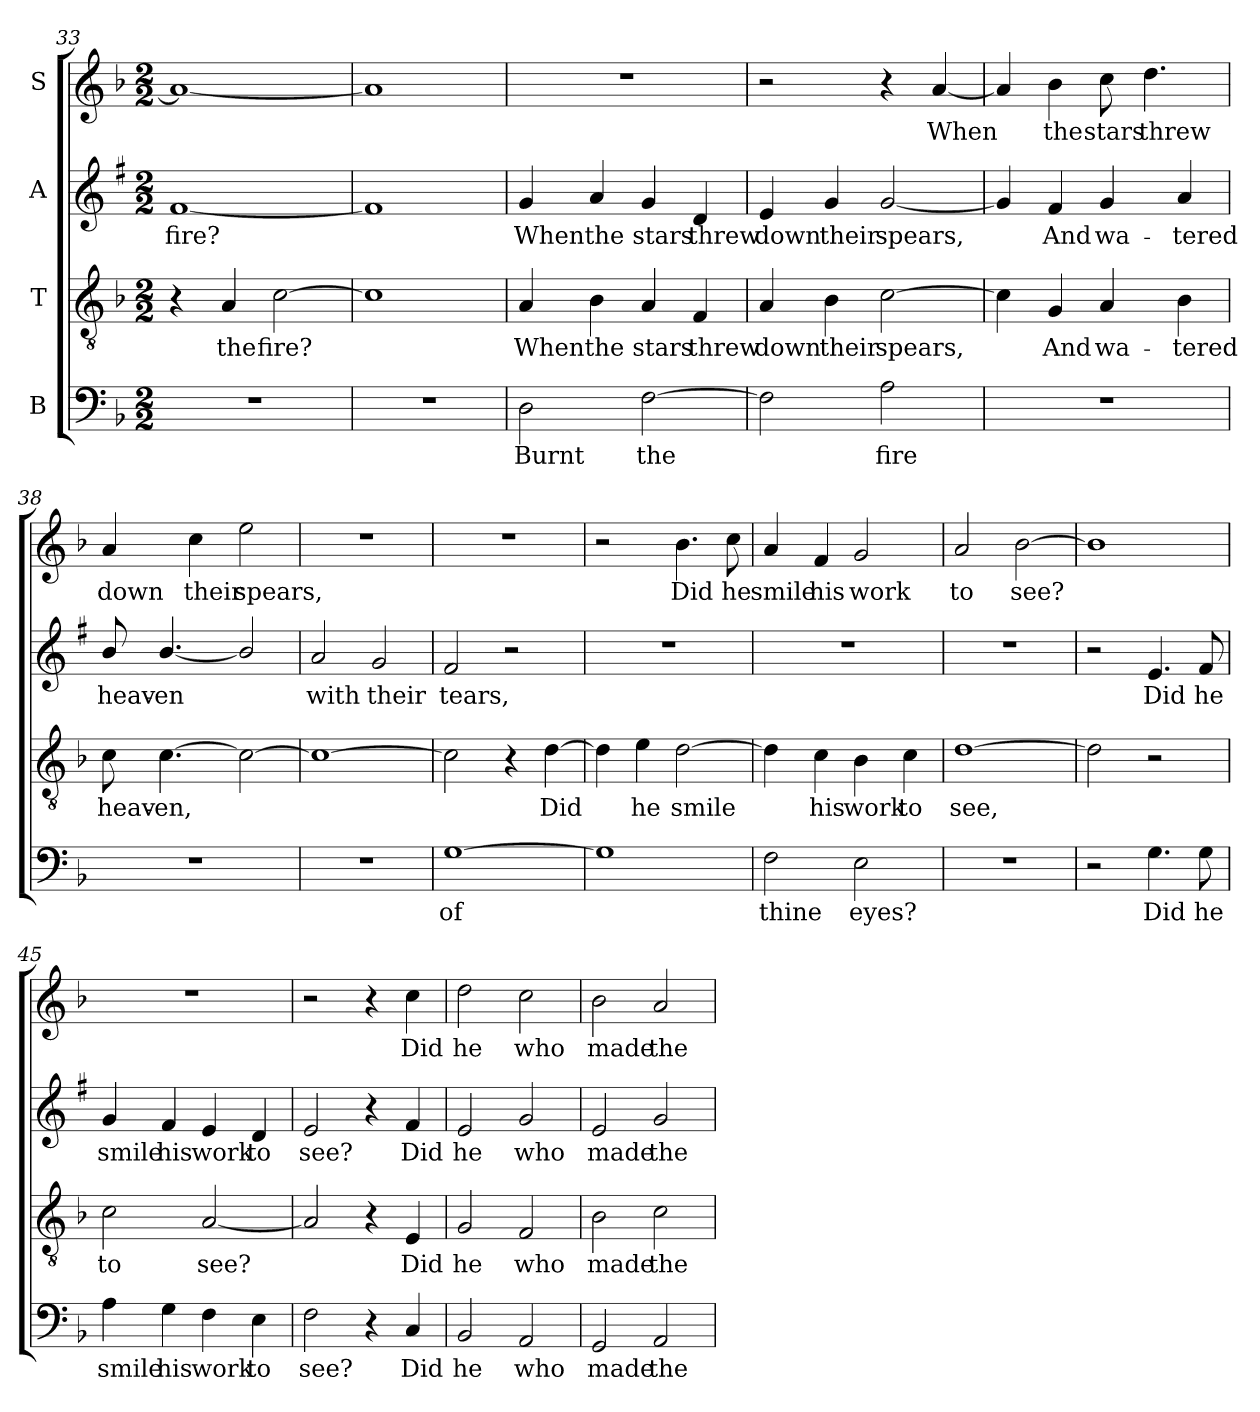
**kern	**text	**kern	**text	**kern	**text	**kern	**text
*part4	*part4	*part3	*part3	*part2	*part2	*part1	*part1
*staff4	*staff4	*staff3	*staff3	*staff2	*staff2	*staff1	*staff1
*I"B	*	*I"T	*	*I"A	*	*I"S	*
!!LO:PB:g=z
*clefF4	*	*clefGv2	*	*clefG2	*	*clefG2	*
*	*	*	*	*ITrd1c2	*	*	*
*k[b-]	*	*k[b-]	*	*k[b-]	*	*k[b-]	*
*F:	*	*F:	*	*F:	*	*F:	*
*M2/2	*	*M2/2	*	*M2/2	*	*M2/2	*
=33	=33	=33	=33	=33	=33	=33	=33
!	!	!	!	!	!LO:LY:b	!	!
1r	.	4r	.	[1e	fire?	1a_	.
!	!	!	!LO:LY:b	!	!	!	!
.	.	4A/	the	.	.	.	.
!	!	!	!LO:LY:b	!	!	!	!
.	.	[2c\	fire?	.	.	.	.
=34	=34	=34	=34	=34	=34	=34	=34
1r	.	1c]	.	1e]	.	1a]	.
=35	=35	=35	=35	=35	=35	=35	=35
!	!LO:LY:b	!	!LO:LY:b	!	!LO:LY:b	!	!
2D\	Burnt	4A/	When	4f/	When	1r	.
!	!	!	!LO:LY:b	!	!LO:LY:b	!	!
.	.	4B-\	the	4g/	the	.	.
!	!LO:LY:b	!	!LO:LY:b	!	!LO:LY:b	!	!
[2F\	the	4A/	stars	4f/	stars	.	.
!	!	!	!LO:LY:b	!	!LO:LY:b	!	!
.	.	4F/	threw	4c/	threw	.	.
=36	=36	=36	=36	=36	=36	=36	=36
!	!	!	!LO:LY:b	!	!LO:LY:b	!	!
2F\]	.	4A/	down	4d/	down	2r	.
!	!	!	!LO:LY:b	!	!LO:LY:b	!	!
.	.	4B-\	their	4f/	their	.	.
!	!LO:LY:b	!	!LO:LY:b	!	!LO:LY:b	!	!
2A\	fire	[2c\	spears,	[2f/	spears,	4r	.
!	!	!	!	!	!	!	!LO:LY:b
.	.	.	.	.	.	[4a/	When
=37	=37	=37	=37	=37	=37	=37	=37
1r	.	4c\]	.	4f/]	.	4a/]	.
!	!	!	!LO:LY:b	!	!LO:LY:b	!	!LO:LY:b
.	.	4G/	And	4e/	And	4b-\	the
!	!	!	!LO:LY:b	!	!LO:LY:b	!	!LO:LY:b
.	.	4A/	wa-	4f/	wa-	8cc\	stars
!	!	!	!	!	!	!	!LO:LY:b
.	.	.	.	.	.	4.dd\	threw
!	!	!	!LO:LY:b	!	!LO:LY:b	!	!
.	.	4B-\	-tered	4g/	-tered	.	.
=38	=38	=38	=38	=38	=38	=38	=38
!	!	!	!LO:LY:b	!	!LO:LY:b	!	!LO:LY:b
1r	.	8c\	heav-	8a/	heav-	4a/	down
!	!	!	!LO:LY:b	!	!LO:LY:b	!	!
.	.	[4.c\	-en,	[4.a/	-en	.	.
!	!	!	!	!	!	!	!LO:LY:b
.	.	.	.	.	.	4cc\	their
!	!	!	!	!	!	!	!LO:LY:b
.	.	2c\_	.	2a/]	.	2ee\	spears,
!!LO:LB:g=z
=39	=39	=39	=39	=39	=39	=39	=39
!	!	!	!	!	!LO:LY:b	!	!
1r	.	1c_	.	2g/	with	1r	.
!	!	!	!	!	!LO:LY:b	!	!
.	.	.	.	2f/	their	.	.
=40	=40	=40	=40	=40	=40	=40	=40
!	!LO:LY:b	!	!	!	!LO:LY:b	!	!
[1G	of	2c\]	.	2e/	tears,	1r	.
.	.	4r	.	2r	.	.	.
!	!	!	!LO:LY:b	!	!	!	!
.	.	[4d\	Did	.	.	.	.
=41	=41	=41	=41	=41	=41	=41	=41
1G]	.	4d\]	.	1r	.	2r	.
!	!	!	!LO:LY:b	!	!	!	!
.	.	4e\	he	.	.	.	.
!	!	!	!LO:LY:b	!	!	!	!LO:LY:b
.	.	[2d\	smile	.	.	4.b-\	Did
!	!	!	!	!	!	!	!LO:LY:b
.	.	.	.	.	.	8cc\	he
=42	=42	=42	=42	=42	=42	=42	=42
!	!LO:LY:b	!	!	!	!	!	!LO:LY:b
2F\	thine	4d\]	.	1r	.	4a/	smile
!	!	!	!LO:LY:b	!	!	!	!LO:LY:b
.	.	4c\	his	.	.	4f/	his
!	!LO:LY:b	!	!LO:LY:b	!	!	!	!LO:LY:b
2E\	eyes?	4B-\	work	.	.	2g/	work
!	!	!	!LO:LY:b	!	!	!	!
.	.	4c\	to	.	.	.	.
=43	=43	=43	=43	=43	=43	=43	=43
!	!	!	!LO:LY:b	!	!	!	!LO:LY:b
1r	.	[1d	see,	1r	.	2a/	to
!	!	!	!	!	!	!	!LO:LY:b
.	.	.	.	.	.	[2b-\	see?
=44	=44	=44	=44	=44	=44	=44	=44
2r	.	2d\]	.	2r	.	1b-]	.
!	!LO:LY:b	!	!	!	!LO:LY:b	!	!
4.G\	Did	2r	.	4.d/	Did	.	.
!	!LO:LY:b	!	!	!	!LO:LY:b	!	!
8G\	he	.	.	8e/	he	.	.
!!LO:PB:g=z
=45	=45	=45	=45	=45	=45	=45	=45
!	!LO:LY:b	!	!LO:LY:b	!	!LO:LY:b	!	!
4A\	smile	2c\	to	4f/	smile	1r	.
!	!LO:LY:b	!	!	!	!LO:LY:b	!	!
4G\	his	.	.	4e/	his	.	.
!	!LO:LY:b	!	!LO:LY:b	!	!LO:LY:b	!	!
4F\	work	[2A/	see?	4d/	work	.	.
!	!LO:LY:b	!	!	!	!LO:LY:b	!	!
4E\	to	.	.	4c/	to	.	.
=46	=46	=46	=46	=46	=46	=46	=46
!	!LO:LY:b	!	!	!	!LO:LY:b	!	!
2F\	see?	2A/]	.	2d/	see?	2r	.
4r	.	4r	.	4r	.	4r	.
!	!LO:LY:b	!	!LO:LY:b	!	!LO:LY:b	!	!LO:LY:b
4C/	Did	4E/	Did	4e/	Did	4cc\	Did
=47	=47	=47	=47	=47	=47	=47	=47
!	!LO:LY:b	!	!LO:LY:b	!	!LO:LY:b	!	!LO:LY:b
2BB-/	he	2G/	he	2d/	he	2dd\	he
!	!LO:LY:b	!	!LO:LY:b	!	!LO:LY:b	!	!LO:LY:b
2AA/	who	2F/	who	2f/	who	2cc\	who
=48	=48	=48	=48	=48	=48	=48	=48
!	!LO:LY:b	!	!LO:LY:b	!	!LO:LY:b	!	!LO:LY:b
2GG/	made	2B-\	made	2d/	made	2b-\	made
!	!LO:LY:b	!	!LO:LY:b	!	!LO:LY:b	!	!LO:LY:b
2AA/	the	2c\	the	2f/	the	2a/	the
=	=	=	=	=	=	=	=
*-	*-	*-	*-	*-	*-	*-	*-
